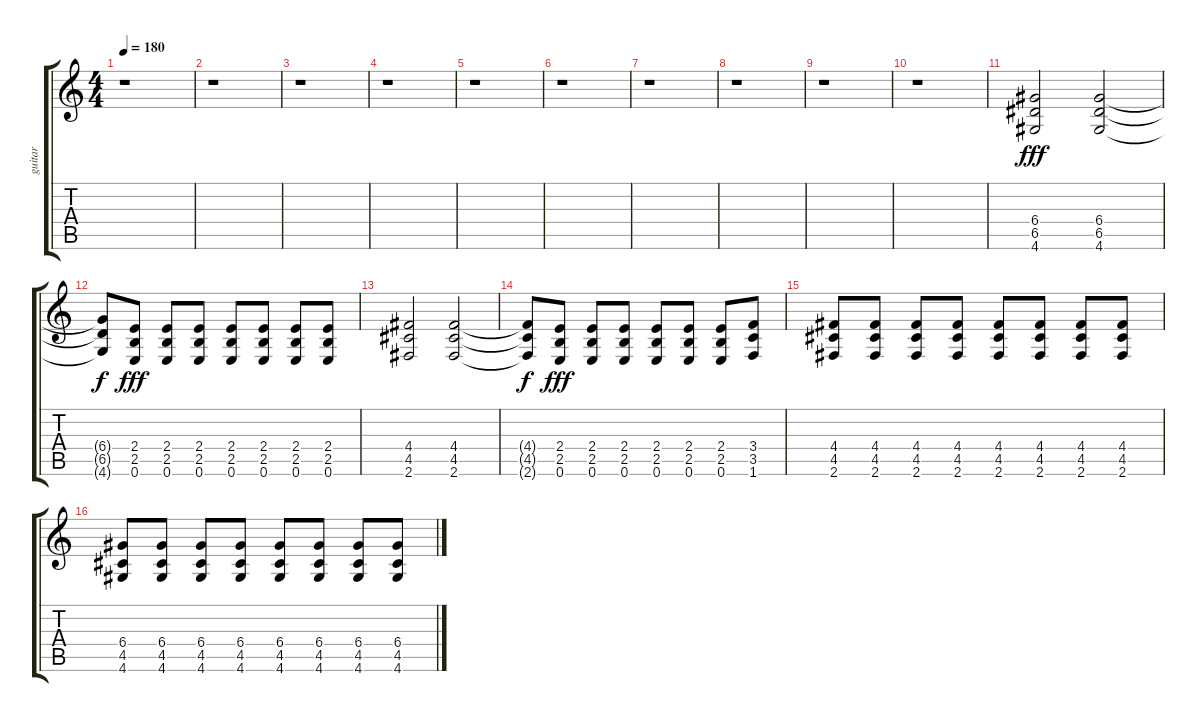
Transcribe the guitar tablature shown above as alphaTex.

\track ("guitar" "guitar") {instrument distortionguitar}
\staff {score tabs}
\tuning (E4 B3 G3 D3 A2 E2) {hide}
\ts (4 4)
\tempo 180
\clef g2
\ks c
r.1{dy f} |
r.1 |
r.1 |
r.1 |
r.1 |
r.1 |
r.1 |
r.1 |
r.1 |
r.1 |
(6.4 6.5 4.6).2{dy fff} (6.4 6.5 4.6).2 |
(6.4{t} 6.5{t} 4.6{t}).8{dy f} (2.4 2.5 0.6).8{dy fff} (2.4 2.5 0.6).8 (2.4 2.5 0.6).8 (2.4 2.5 0.6).8 (2.4 2.5 0.6).8 (2.4 2.5 0.6).8 (2.4 2.5 0.6).8 |
(4.4 4.5 2.6).2 (4.4 4.5 2.6).2 |
(4.4{t} 4.5{t} 2.6{t}).8{dy f} (2.4 2.5 0.6).8{dy fff} (2.4 2.5 0.6).8 (2.4 2.5 0.6).8 (2.4 2.5 0.6).8 (2.4 2.5 0.6).8 (2.4 2.5 0.6).8 (3.4 3.5 1.6).8 |
(4.4 4.5 2.6).8 (4.4 4.5 2.6).8 (4.4 4.5 2.6).8 (4.4 4.5 2.6).8 (4.4 4.5 2.6).8 (4.4 4.5 2.6).8 (4.4 4.5 2.6).8 (4.4 4.5 2.6).8 |
(6.4 4.5 4.6).8 (6.4 4.5 4.6).8 (6.4 4.5 4.6).8 (6.4 4.5 4.6).8 (6.4 4.5 4.6).8 (6.4 4.5 4.6).8 (6.4 4.5 4.6).8 (6.4 4.5 4.6).8
